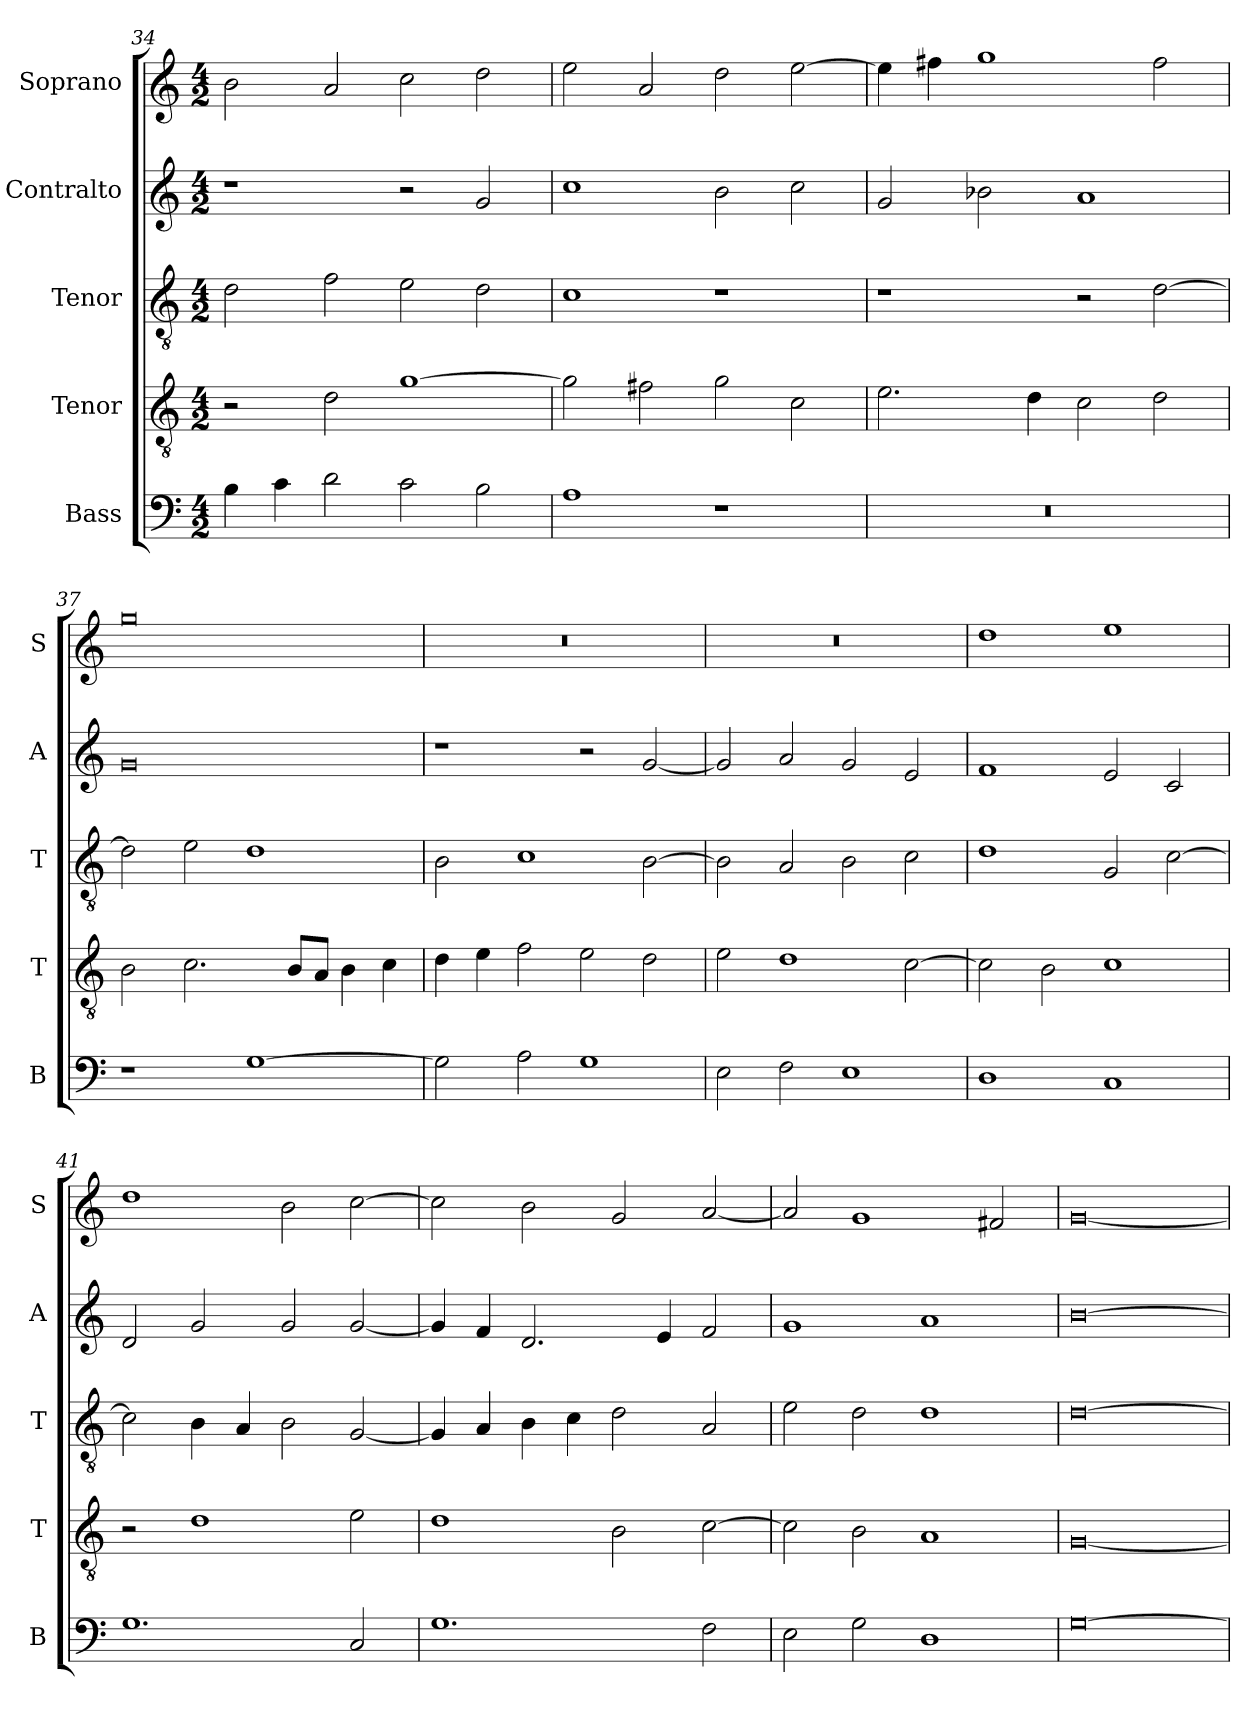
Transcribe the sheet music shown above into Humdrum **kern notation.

**kern	**kern	**kern	**kern	**kern
*part5	*part4	*part3	*part2	*part1
*staff5	*staff4	*staff3	*staff2	*staff1
*I"Bass	*I"Tenor	*I"Tenor	*I"Contralto	*I"Soprano
*I'B	*I'T	*I'T	*I'A	*I'S
*clefF4	*clefGv2	*clefGv2	*clefG2	*clefG2
*k[]	*k[]	*k[]	*k[]	*k[]
*G:mix	*G:mix	*G:mix	*G:mix	*G:mix
*M4/2	*M4/2	*M4/2	*M4/2	*M4/2
=34	=34	=34	=34	=34
4B	2r	2d	1r	2b
4c	.	.	.	.
2d	2d	2f	.	2a
2c	[1g	2e	2r	2cc
2B	.	2d	2g	2dd
=35	=35	=35	=35	=35
1A	2g]	1c	1cc	2ee
.	2f#X	.	.	2a
1r	2g	1r	2b	2dd
.	2c	.	2cc	[2ee
=36	=36	=36	=36	=36
0r	2.e	1r	2g	4ee]
.	.	.	.	4ff#X
.	.	.	2b-X	1gg
.	4d	.	.	.
.	2c	2r	1a	.
.	2d	[2d	.	2ff#
=37	=37	=37	=37	=37
1r	2B	2d]	0g	0gg
.	2.c	2e	.	.
[1G	.	1d	.	.
.	8B/L	.	.	.
.	8A/J	.	.	.
.	4B	.	.	.
.	4c	.	.	.
=38	=38	=38	=38	=38
2G]	4d	2B	1r	0r
.	4e	.	.	.
2A	2f	1c	.	.
1G	2e	.	2r	.
.	2d	[2B	[2g	.
=39	=39	=39	=39	=39
2E	2e	2B]	2g]	0r
2F	1d	2A	2a	.
1E	.	2B	2g	.
.	[2c	2c	2e	.
=40	=40	=40	=40	=40
1D	2c]	1d	1f	1dd
.	2B	.	.	.
1C	1c	2G	2e	1ee
.	.	[2c	2c	.
=41	=41	=41	=41	=41
1.G	2r	2c]	2d	1dd
.	1d	4B	2g	.
.	.	4A	.	.
.	.	2B	2g	2b
2C	2e	[2G	[2g	[2cc
=42	=42	=42	=42	=42
1.G	1d	4G]	4g]	2cc]
.	.	4A	4f	.
.	.	4B	2.d	2b
.	.	4c	.	.
.	2B	2d	.	2g
.	.	.	4e	.
2F	[2c	2A	2f	[2a
=43	=43	=43	=43	=43
2E	2c]	2e	1g	2a]
2G	2B	2d	.	1g
1D	1A	1d	1a	.
.	.	.	.	2f#X
=44	=44	=44	=44	=44
[0G	[0G	[0d	[0b	[0g
=	=	=	=	=
*-	*-	*-	*-	*-
